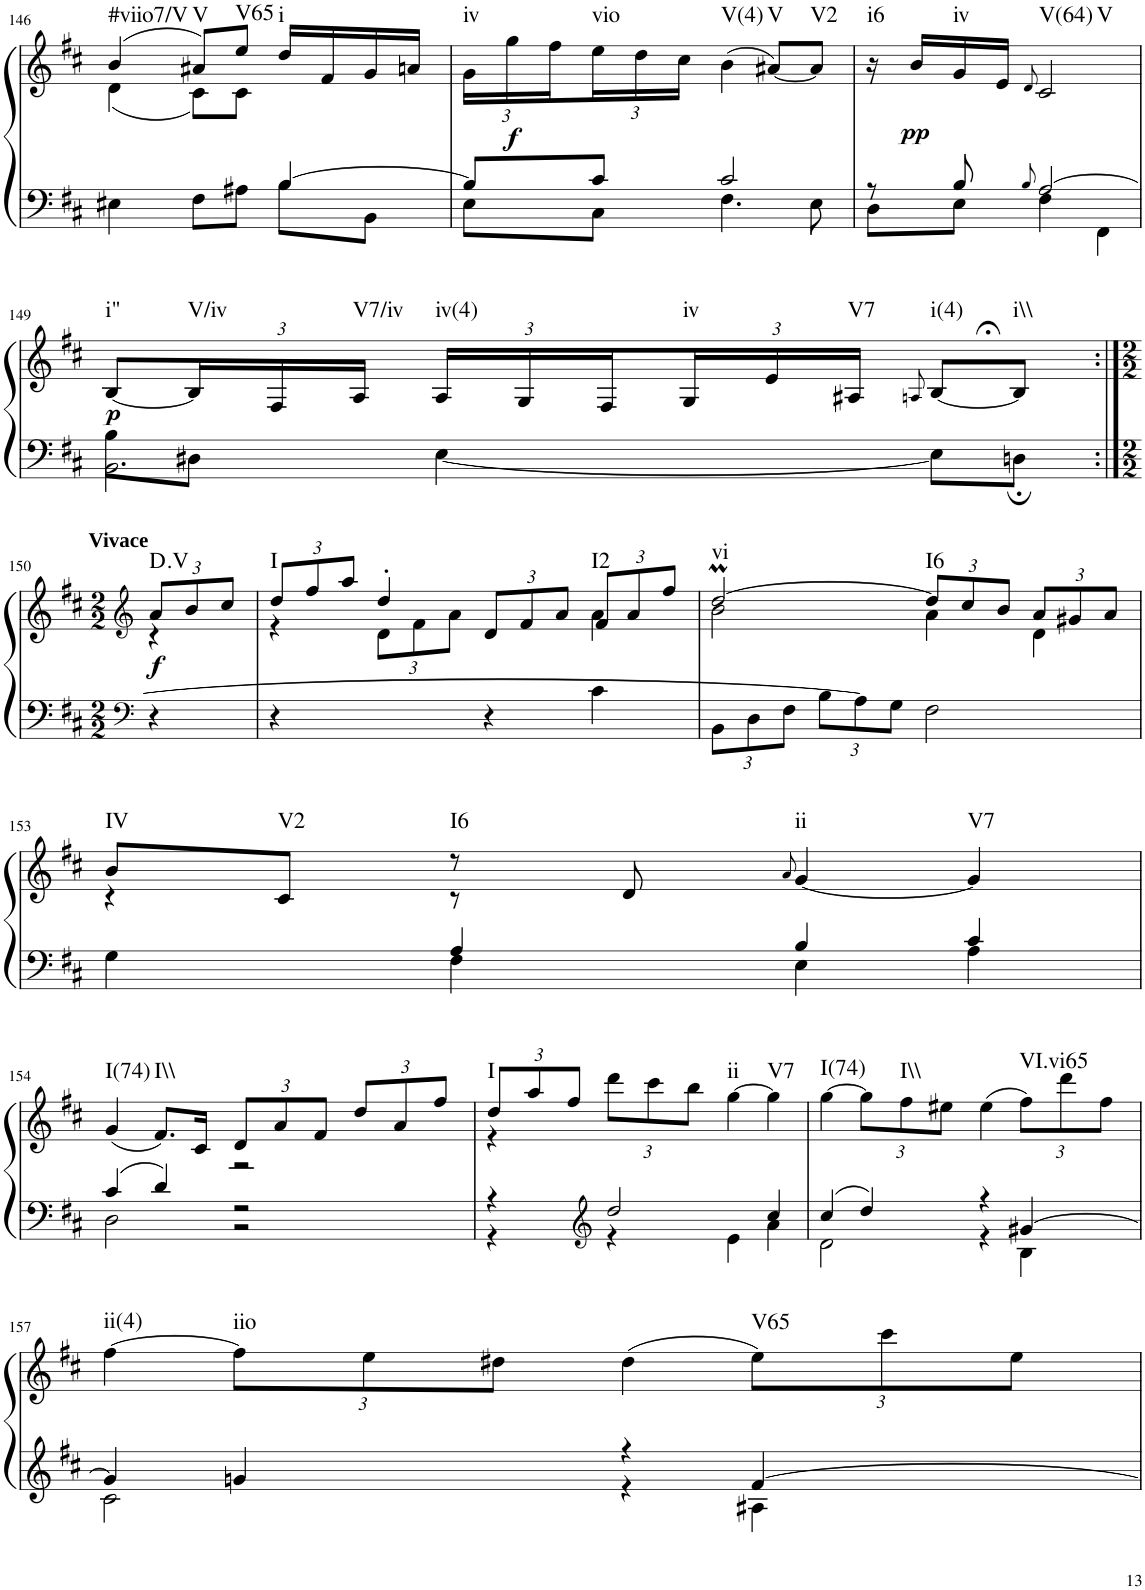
**kern	**kern	**dynam	**harte
*part1	*part1	*part1	*part1
*staff2	*staff1	*staff1/2	*
*I"Klavier links	*	*	*
!!LO:PB:g=z
*clefG2	*clefG2	*	*
*k[f#c#]	*k[f#c#]	*	*
*M3/4	*M3/4	*	*
=146	=146	=146	=146
*^	*^	*	*
!	!	!	!	!	!LO:H:kt=#viio7/V
4E#X\	2ryy	(4b/	(4d\	.	N
!	!	!	!	!	!LO:H:kt=V
8F#\L	.	8a#X/L)	8c#\L)	.	N
!	!	!	!	!	!LO:H:kt=V65
8A#X\J	.	8ee/J	8c#\J	.	N
!	!	!	!	!	!LO:H:kt=i
[4B/	8B\L	16dd/LL	4ryy	.	N
.	.	16f#/	.	.	.
.	8BB\J	16g/	.	.	.
.	.	16an/JJ	.	.	.
*	*	*v	*v	*	*
=147	=147	=147	=147	=147
*	*	*Xbrackettup	*	*
!	!	!	!	!LO:H:kt=iv
8B/L]	8E\L	24g\LL	.	N
!	!	!	!LO:DY:b	!
.	.	24gg\	f	.
.	.	24ff#\	.	.
!	!	!	!	!LO:H:kt=vio
8c#/J	8C#\J	24ee\	.	N
.	.	24dd\	.	.
.	.	24cc#\JJ	.	.
!	!	!	!	!LO:H:kt=V(4)
2c#/	4.F#\	(4b\	.	N
!	!	!	!	!LO:H:kt=V
.	.	[8a#X/L)	.	N
!	!	!	!	!LO:H:kt=V2
.	8E\	8a#/J]	.	N
=148	=148	=148	=148	=148
!	!	!	!	!LO:H:kt=i6
8r	8D\L	16r	.	N
!	!	!	!LO:DY:b	!
.	.	16b/LL	pp	.
!	!	!	!	!LO:H:kt=iv
8B/	8E\J	16g/	.	N
.	.	16e/JJ	.	.
8qB/	.	8qd/	.	.
!	!	!	!	!LO:H:n=1:kt=V(64)
!	!	!	!	!LO:H:n=2:kt=V
[2A/	4F#\	2c#/	.	N N
.	4FF#\	.	.	.
!!LO:LB:g=z
=149	=149	=149	=149	=149
!	!	!	!LO:DY:b	!LO:H:kt=i"
2.BB\	8B\L	[8B/L	p	N
!	!	!	!	!LO:H:kt=V/iv
.	8D#X\J	24B/L]	.	N
.	.	24F#/	.	.
!	!	!	!	!LO:H:kt=V7/iv
.	.	24A/JJ	.	N
!	!	!	!	!LO:H:kt=iv(4)
.	[4E\	24A/LL	.	N
.	.	24G/	.	.
.	.	24F#/	.	.
!	!	!	!	!LO:H:kt=iv
.	.	24G/	.	N
.	.	24e/	.	.
!	!	!	!	!LO:H:kt=V7
.	.	24A#X/JJ	.	N
.	.	8qAn/	.	.
!	!	!	!	!LO:H:kt=i(4)
.	8E\L]	[8B;</L	.	N
!	!	!	!	!LO:H:kt=i\\
.	8Dn;\J	8B/J]	.	N
*v	*v	*	*	*
!!LO:LB:g=z
=150:|!	=150:|!	=150:|!	=150:|!
*clefF4	*clefG2	*	*
*M2/2	*M2/2	*	*
*^	*^	*	*
!	!	!LO:TX:a:B:t=Vivace	!	!	!
!	!	!	!	!LO:DY:b	!
*v	*v	*	*	*	*
4r	12a/L	4r	f	D:maj
.	12b/	.	.	.
.	12cc#/J	.	.	.
=151	=151	=151	=151	=151
!	!	!	!	!LO:H:kt=I
4r	12dd/L	4r	.	N
.	12ff#/	.	.	.
.	12aa/J	.	.	.
4ryy	4dd'/	12d\L	.	.
.	.	12f#\	.	.
.	.	12a\J	.	.
4r	12d/L	4ryy	.	.
.	12f#/	.	.	.
.	12a/J	.	.	.
!	!	!	!	!LO:H:kt=I2
4c#\	12f#/L	4a\	.	N
.	12a/	.	.	.
.	12ff#/J	.	.	.
=152	=152	=152	=152	=152
*Xbrackettup	*	*	*	*
!	!	!	!	!LO:H:kt=vi
12BB\L	[2ddM/	2b\	.	N
12D\	.	.	.	.
12F#\J	.	.	.	.
12B\L	.	.	.	.
12A\]	.	.	.	.
12G\J	.	.	.	.
!	!	!	!	!LO:H:kt=I6
2F#\	12dd/L]	4a\	.	N
.	12cc#/	.	.	.
.	12b/J	.	.	.
.	12a/L	4d\	.	.
.	12g#X/	.	.	.
.	12a/J	.	.	.
!!LO:LB:g=z	!!
=153	=153	=153	=153	=153
*^	*	*	*	*
!	!	!	!	!	!LO:H:kt=IV
4G\	4ryy	8b/L	4r	.	N
!	!	!	!	!	!LO:H:kt=V2
.	.	8c#/J	.	.	N
!	!	!	!	!	!LO:H:kt=I6
4A/	4F#\	8r	8r	.	N
.	.	8d/	2ryy	.	.
.	.	8qa/	.	.	.
!	!	!	!	!	!LO:H:kt=ii
4B/	4E\	[4g/	.	.	N
!	!	!	!	!	!LO:H:kt=V7
4c#/	4A\	4g/]	.	.	N
.	.	.	8ryy	.	.
!!LO:LB:g=z	!!
=154	=154	=154	=154	=154	=154
!	!	!	!	!	!LO:H:kt=I(74)
4c#/	2D\	(4g/	2ryy	.	N
!	!	!	!	!	!LO:H:kt=I\\
4d/	.	8.f#/L)	.	.	N
.	.	16c#/Jk	.	.	.
2r	2r	12d/L	2r	.	.
.	.	12a/	.	.	.
.	.	12f#/J	.	.	.
.	.	12dd/L	.	.	.
.	.	12a/	.	.	.
.	.	12ff#/J	.	.	.
=155	=155	=155	=155	=155	=155
!	!	!	!	!	!LO:H:kt=I
4r	4r	12dd/L	4r	.	N
.	.	12aa/	.	.	.
.	.	12ff#/J	.	.	.
*clefG2	*	*	*	*	*
2dd/	4r	12ddd\L	2.ryy	.	.
.	.	12ccc#\	.	.	.
.	.	12bb\J	.	.	.
!	!	!	!	!	!LO:H:kt=ii
.	4e\	[4gg\	.	.	N
!	!	!	!	!	!LO:H:kt=V7
4cc#/	4a\	4gg\]	.	.	N
*	*	*v	*v	*	*
=156	=156	=156	=156	=156
!	!	!	!	!LO:H:kt=I(74)
4cc#/	2d\	[4gg\	.	N
4dd/	.	12gg\L]	.	.
!	!	!	!	!LO:H:kt=I\\
.	.	12ff#\	.	N
.	.	12ee#X\J	.	.
4r	4r	(4ee#\	.	.
!	!	!	!	!LO:H:kt=VI.vi65
[4g#X/	4B\	12ff#\L)	.	N
.	.	12ddd\	.	.
.	.	12ff#\J	.	.
!!LO:LB:g=z
=157	=157	=157	=157	=157
!	!	!	!	!LO:H:kt=ii(4)
4g#/]	2c#\	[4ff#\	.	N
!	!	!	!	!LO:H:kt=iio
4gn/	.	12ff#\L]	.	N
.	.	12ee\	.	.
.	.	12dd#X\J	.	.
4r	4r	(4dd#\	.	.
!	!	!	!	!LO:H:kt=V65
[4f#/	4A#X\	12ee\L)	.	N
.	.	12ccc#\	.	.
.	.	12ee\J	.	.
*v	*v	*	*	*
=	=	=	=
*-	*-	*-	*-
